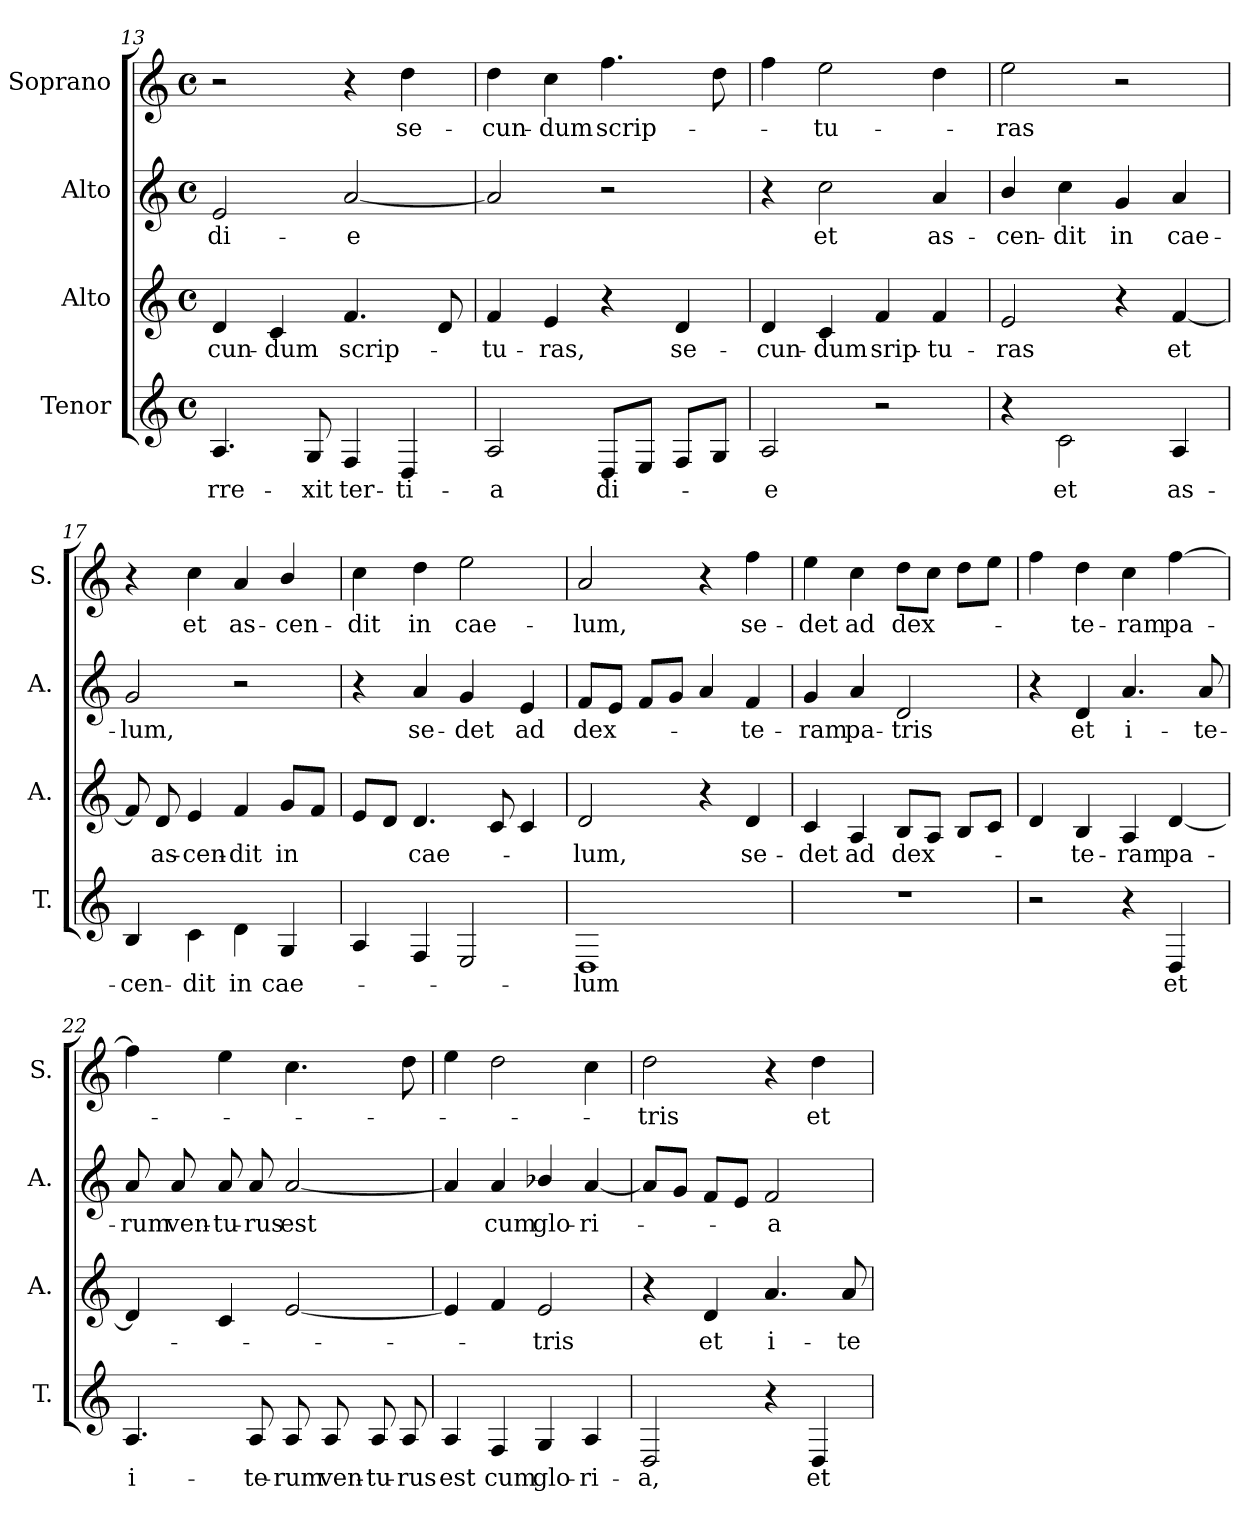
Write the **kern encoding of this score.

**kern	**text	**kern	**text	**kern	**text	**kern	**text
*part4	*part4	*part3	*part3	*part2	*part2	*part1	*part1
*staff4	*staff4	*staff3	*staff3	*staff2	*staff2	*staff1	*staff1
*I"Tenor	*	*I"Alto	*	*I"Alto	*	*I"Soprano	*
*I'T.	*	*I'A.	*	*I'A.	*	*I'S.	*
*clefG2	*	*clefG2	*	*clefG2	*	*clefG2	*
*ITrd7c12	*	*	*	*	*	*	*
*k[]	*	*k[]	*	*k[]	*	*k[]	*
*M4/4	*	*M4/4	*	*M4/4	*	*M4/4	*
*met(c)	*	*met(c)	*	*met(c)	*	*met(c)	*
=13	=13	=13	=13	=13	=13	=13	=13
!	!LO:LY:b	!	!LO:LY:b	!	!LO:LY:b	!	!
4.AA/	-rre-	4d/	-cun-	2e/	di-	2r	.
!	!	!	!LO:LY:b	!	!	!	!
.	.	4c/	-dum	.	.	.	.
!	!LO:LY:b	!	!	!	!	!	!
8GG/	-xit	.	.	.	.	.	.
!	!LO:LY:b	!	!LO:LY:b	!	!LO:LY:b	!	!
4FF/	ter-	4.f/	scrip-	[2a/	-e	4r	.
!	!LO:LY:b	!	!	!	!	!	!LO:LY:b
4DD/	-ti-	.	.	.	.	4dd\	se-
.	.	8d/	.	.	.	.	.
=14	=14	=14	=14	=14	=14	=14	=14
!	!LO:LY:b	!	!LO:LY:b	!	!	!	!LO:LY:b
2AA/	-a	4f/	-tu-	2a/]	.	4dd\	-cun-
!	!	!	!LO:LY:b	!	!	!	!LO:LY:b
.	.	4e/	-ras,	.	.	4cc\	-dum
!	!LO:LY:b	!	!	!	!	!	!LO:LY:b
8DD/L	di-	4r	.	2r	.	4.ff\	scrip-
8EE/J	.	.	.	.	.	.	.
!	!	!	!LO:LY:b	!	!	!	!
8FF/L	.	4d/	se-	.	.	.	.
8GG/J	.	.	.	.	.	8dd\	.
=15	=15	=15	=15	=15	=15	=15	=15
!	!LO:LY:b	!	!LO:LY:b	!	!	!	!
2AA/	-e	4d/	-cun-	4r	.	4ff\	.
!	!	!	!LO:LY:b	!	!LO:LY:b	!	!LO:LY:b
.	.	4c/	-dum	2cc\	et	2ee\	-tu-
!	!	!	!LO:LY:b	!	!	!	!
2r	.	4f/	srip-	.	.	.	.
!	!	!	!LO:LY:b	!	!LO:LY:b	!	!
.	.	4f/	-tu-	4a/	as-	4dd\	.
=16	=16	=16	=16	=16	=16	=16	=16
!	!	!	!LO:LY:b	!	!LO:LY:b	!	!LO:LY:b
4r	.	2e/	-ras	4b/	-cen-	2ee\	-ras
!	!LO:LY:b	!	!	!	!LO:LY:b	!	!
2C\	et	.	.	4cc\	-dit	.	.
!	!	!	!	!	!LO:LY:b	!	!
.	.	4r	.	4g/	in	2r	.
!	!LO:LY:b	!	!LO:LY:b	!	!LO:LY:b	!	!
4AA/	as-	[4f/	et	4a/	cae-	.	.
=17	=17	=17	=17	=17	=17	=17	=17
!	!LO:LY:b	!	!	!	!LO:LY:b	!	!
4BB/	-cen-	8f/]	.	2g/	-lum,	4r	.
!	!	!	!LO:LY:b	!	!	!	!
.	.	8d/	as-	.	.	.	.
!	!LO:LY:b	!	!LO:LY:b	!	!	!	!LO:LY:b
4C\	-dit	4e/	-cen-	.	.	4cc\	et
!	!LO:LY:b	!	!LO:LY:b	!	!	!	!LO:LY:b
4D\	in	4f/	-dit	2r	.	4a/	as-
!	!LO:LY:b	!	!LO:LY:b	!	!	!	!LO:LY:b
4GG/	cae-	8g/L	in	.	.	4b/	-cen-
.	.	8f/J	.	.	.	.	.
=18	=18	=18	=18	=18	=18	=18	=18
!	!	!	!	!	!	!	!LO:LY:b
4AA/	.	8e/L	.	4r	.	4cc\	-dit
.	.	8d/J	.	.	.	.	.
!	!	!	!LO:LY:b	!	!LO:LY:b	!	!LO:LY:b
4FF/	.	4.d/	cae-	4a/	se-	4dd\	in
!	!	!	!	!	!LO:LY:b	!	!LO:LY:b
2EE/	.	.	.	4g/	-det	2ee\	cae-
.	.	8c/	.	.	.	.	.
!	!	!	!	!	!LO:LY:b	!	!
.	.	4c/	.	4e/	ad	.	.
=19	=19	=19	=19	=19	=19	=19	=19
!	!LO:LY:b	!	!LO:LY:b	!	!LO:LY:b	!	!LO:LY:b
1DD	-lum	2d/	-lum,	8f/L	dex-	2a/	-lum,
.	.	.	.	8e/J	.	.	.
.	.	.	.	8f/L	.	.	.
.	.	.	.	8g/J	.	.	.
.	.	4r	.	4a/	.	4r	.
!	!	!	!LO:LY:b	!	!LO:LY:b	!	!LO:LY:b
.	.	4d/	se-	4f/	-te-	4ff\	se-
=20	=20	=20	=20	=20	=20	=20	=20
!	!	!	!LO:LY:b	!	!LO:LY:b	!	!LO:LY:b
1r	.	4c/	-det	4g/	-ram	4ee\	-det
!	!	!	!LO:LY:b	!	!LO:LY:b	!	!LO:LY:b
.	.	4A/	ad	4a/	pa-	4cc\	ad
!	!	!	!LO:LY:b	!	!LO:LY:b	!	!LO:LY:b
.	.	8B/L	dex-	2d/	-tris	8dd\L	dex-
.	.	8A/J	.	.	.	8cc\J	.
.	.	8B/L	.	.	.	8dd\L	.
.	.	8c/J	.	.	.	8ee\J	.
=21	=21	=21	=21	=21	=21	=21	=21
2r	.	4d/	.	4r	.	4ff\	.
!	!	!	!LO:LY:b	!	!LO:LY:b	!	!LO:LY:b
.	.	4B/	-te-	4d/	et	4dd\	-te-
!	!	!	!LO:LY:b	!	!LO:LY:b	!	!LO:LY:b
4r	.	4A/	-ram	4.a/	i-	4cc\	-ram
!	!LO:LY:b	!	!LO:LY:b	!	!	!	!LO:LY:b
4DD/	et	[4d/	pa-	.	.	[4ff\	pa-
!	!	!	!	!	!LO:LY:b	!	!
.	.	.	.	8a/	-te-	.	.
=22	=22	=22	=22	=22	=22	=22	=22
!	!LO:LY:b	!	!	!	!LO:LY:b	!	!
4.AA/	i-	4d/]	.	8a/	-rum	4ff\]	.
!	!	!	!	!	!LO:LY:b	!	!
.	.	.	.	8a/	ven-	.	.
!	!	!	!	!	!LO:LY:b	!	!
.	.	4c/	.	8a/	-tu-	4ee\	.
!	!LO:LY:b	!	!	!	!LO:LY:b	!	!
8AA/	-te-	.	.	8a/	-rus	.	.
!	!LO:LY:b	!	!	!	!LO:LY:b	!	!
8AA/	-rum	[2e/	.	[2a/	est	4.cc\	.
!	!LO:LY:b	!	!	!	!	!	!
8AA/	ven-	.	.	.	.	.	.
!	!LO:LY:b	!	!	!	!	!	!
8AA/	-tu-	.	.	.	.	.	.
!	!LO:LY:b	!	!	!	!	!	!
8AA/	-rus	.	.	.	.	8dd\	.
=23	=23	=23	=23	=23	=23	=23	=23
!	!LO:LY:b	!	!	!	!	!	!
4AA/	est	4e/]	.	4a/]	.	4ee\	.
!	!LO:LY:b	!	!	!	!LO:LY:b	!	!
4FF/	cum	4f/	.	4a/	cum	2dd\	.
!	!LO:LY:b	!	!LO:LY:b	!	!LO:LY:b	!	!
4GG/	glo-	2e/	-tris	4b-X/	glo-	.	.
!	!LO:LY:b	!	!	!	!LO:LY:b	!	!
4AA/	-ri-	.	.	[4a/	-ri-	4cc\	.
=24	=24	=24	=24	=24	=24	=24	=24
!	!LO:LY:b	!	!	!	!	!	!LO:LY:b
2DD/	-a,	4r	.	8a/L]	.	2dd\	-tris
.	.	.	.	8g/J	.	.	.
!	!	!	!LO:LY:b	!	!	!	!
.	.	4d/	et	8f/L	.	.	.
.	.	.	.	8e/J	.	.	.
!	!	!	!LO:LY:b	!	!LO:LY:b	!	!
4r	.	4.a/	i-	2f/	-a	4r	.
!	!LO:LY:b	!	!	!	!	!	!LO:LY:b
4DD/	et	.	.	.	.	4dd\	et
!	!	!	!LO:LY:b	!	!	!	!
.	.	8a/	-te-	.	.	.	.
=	=	=	=	=	=	=	=
*-	*-	*-	*-	*-	*-	*-	*-
